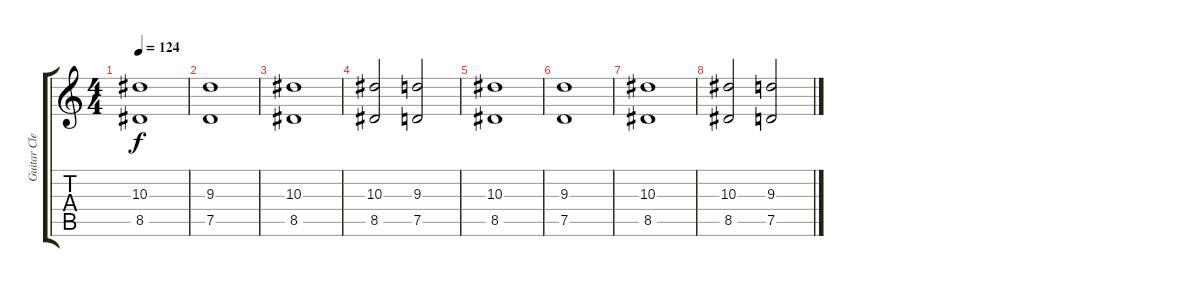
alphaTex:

\track ("Guitar Clean 1" "Guitar Cle") {instrument electricguitarjazz}
\staff {score tabs}
\tuning (D4 A3 F3 C3 G2 C2) {hide}
\ts (4 4)
\tempo 124
\clef g2
\ks c
(10.3 8.5).1{dy f} |
(9.3 7.5).1 |
(10.3 8.5).1 |
(10.3 8.5).2 (9.3 7.5).2 |
(10.3 8.5).1 |
(9.3 7.5).1 |
(10.3 8.5).1 |
(10.3 8.5).2 (9.3 7.5).2
